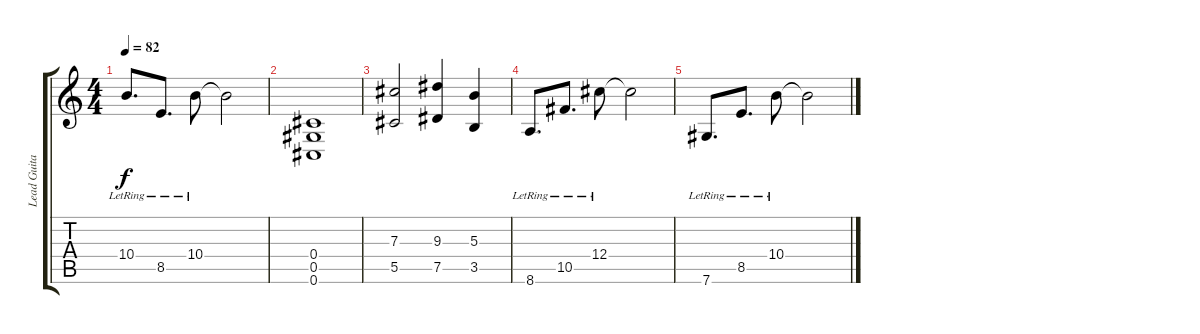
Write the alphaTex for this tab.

\track ("Lead Guitar" "Lead Guita") {instrument overdrivenguitar}
\staff {score tabs}
\tuning (Eb4 Bb3 Gb3 Db3 Ab2 Db2) {hide}
\ts (4 4)
\tempo 82
\clef g2
\ks c
10.4{lr}.8{d dy f} 8.5{lr}.8{d} 10.4{lr}.8 10.4{t}.2 |
(0.4 0.5 0.6).1 |
(7.3 5.5).2 (9.3 7.5).4 (5.3 3.5).4 |
8.6{lr}.8{d} 10.5{lr}.8{d} 12.4{lr}.8 12.4{t}.2 |
7.6{lr}.8{d} 8.5{lr}.8{d} 10.4{lr}.8 10.4{t}.2
